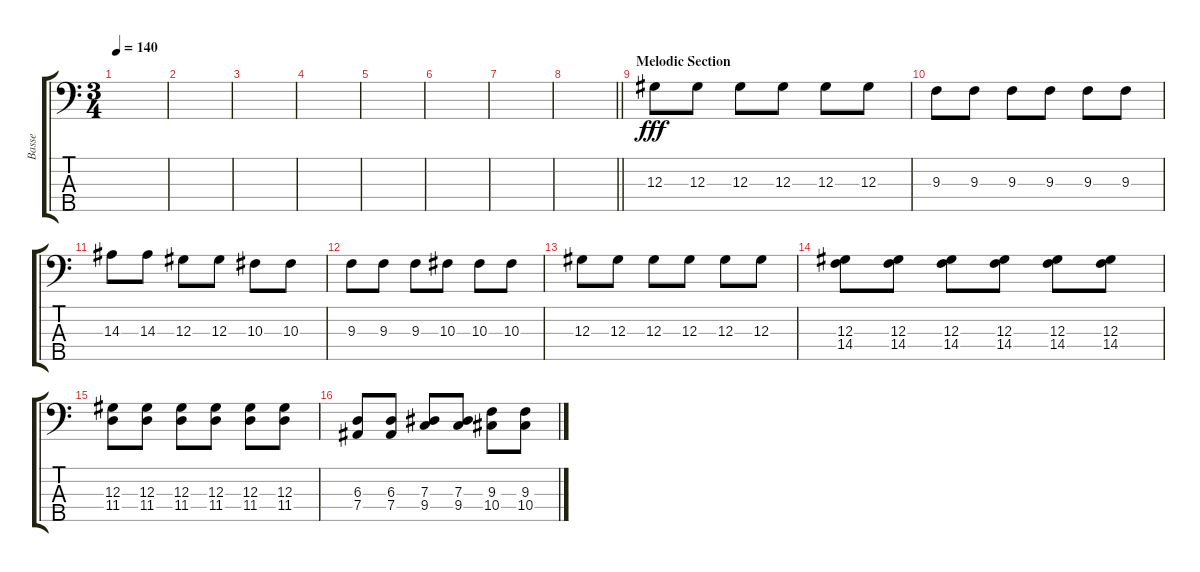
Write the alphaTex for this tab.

\track ("Basse" "Basse") {instrument electricbasspick}
\staff {score tabs}
\tuning (Gb2 Db2 Ab1 Eb1 Bb0) {hide}
\ts (3 4)
\tempo 140
\clef f4
\ks c
|
|
|
|
|
|
|
\barLineRight lightlight
|
\section ("" "Melodic Section")
12.3.8{dy fff} 12.3.8 12.3.8 12.3.8 12.3.8 12.3.8 |
9.3.8 9.3.8 9.3.8 9.3.8 9.3.8 9.3.8 |
14.3.8 14.3.8 12.3.8 12.3.8 10.3.8 10.3.8 |
9.3.8 9.3.8 9.3.8 10.3.8 10.3.8 10.3.8 |
12.3.8 12.3.8 12.3.8 12.3.8 12.3.8 12.3.8 |
(12.3 14.4).8 (12.3 14.4).8 (12.3 14.4).8 (12.3 14.4).8 (12.3 14.4).8 (12.3 14.4).8 |
(12.3 11.4).8 (12.3 11.4).8 (12.3 11.4).8 (12.3 11.4).8 (12.3 11.4).8 (12.3 11.4).8 |
(6.3 7.4).8 (6.3 7.4).8 (7.3 9.4).8 (7.3 9.4).8 (9.3 10.4).8 (9.3 10.4).8
